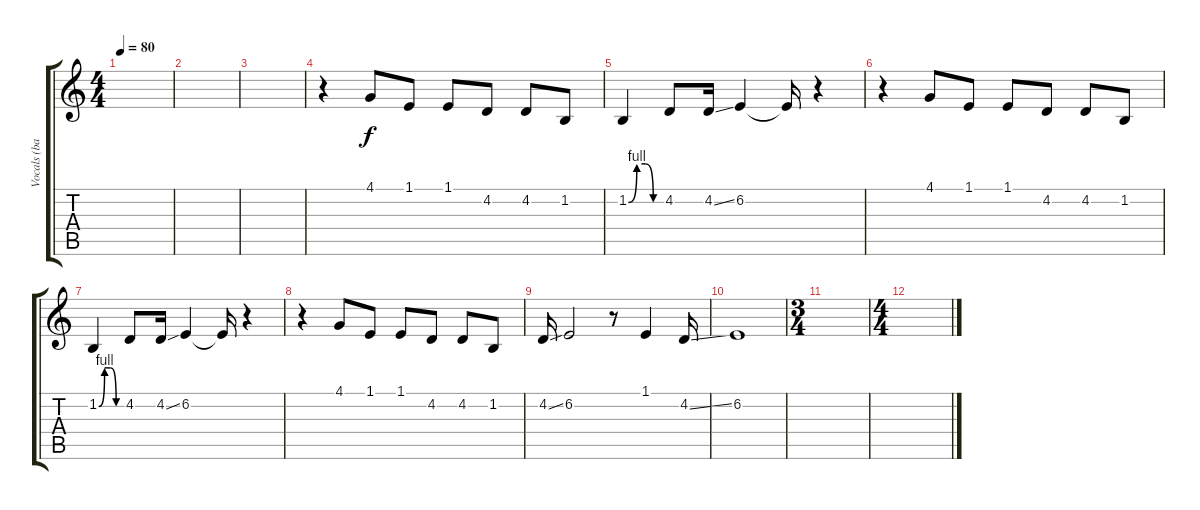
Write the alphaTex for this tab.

\track ("Vocals (backup)" "Vocals (ba") {instrument lead2sawtooth}
\staff {score tabs}
\tuning (Eb4 Bb3 Gb3 Db3 Ab2 Eb2) {hide}
\ts (4 4)
\tempo 80
\clef g2
\ks c
|
|
|
r.4 4.1.8 1.1.8 1.1.8 4.2.8 4.2.8 1.2.8 |
1.2{be (custom 0 0 15 4 30 4 45 0 60 0)}.4 4.2.8 4.2{ss}.16 6.2.4 6.2{t}.16 r.4 |
r.4 4.1.8 1.1.8 1.1.8 4.2.8 4.2.8 1.2.8 |
1.2{be (custom 0 0 15 4 30 4 45 0 60 0)}.4 4.2.8 4.2{ss}.16 6.2.4 6.2{t}.16 r.4 |
r.4 4.1.8 1.1.8 1.1.8 4.2.8 4.2.8 1.2.8 |
4.2{ss}.16 6.2.2 r.8 1.1.4 4.2{ss}.16 |
6.2.1 |
\ts (3 4)
|
\ts (4 4)
